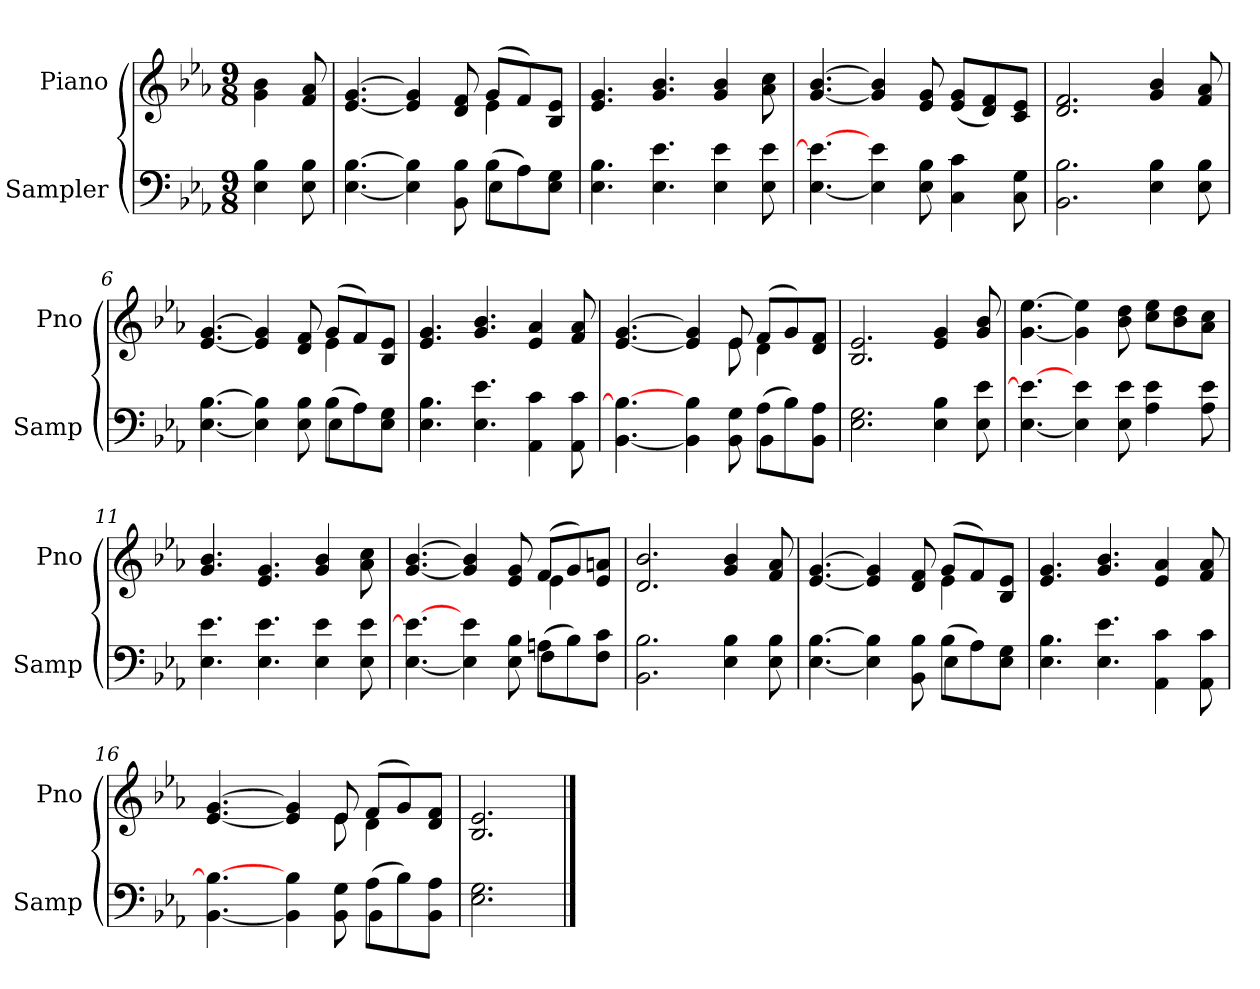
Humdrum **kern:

**kern	**kern
*part2	*part1
*staff2	*staff1
*I"Sampler	*I"Piano
*I'Samp	*I'Pno
*clefF4	*clefG2
*k[b-e-a-]	*k[b-e-a-]
*E-:	*E-:
*M9/8	*M9/8
=1	=1
4E- 4B-	4g\ 4b-\
8E- 8B-	8f 8a-
=2	=2
*^	*^
[4.E- [4.B-	2.ryy	[4.e- [4.g	2.ryy
4E-] 4B-]	.	4e-] 4g]	.
8BB- 8B-	.	8d 8f	.
(8B-\L	4E-	(8g/L	4e-
8A-\)	.	8f/)	.
8E-\ 8G\J	8ryy	8B-/ 8e-/J	8ryy
*v	*v	*	*
*	*v	*v
=3	=3
4.E- 4.B-	4.e- 4.g
4.E- 4.e-	4.g 4.b-
4E- 4e-	4g 4b-
8E- 8e-	8a- 8cc
=4	=4
[4.E- 4.e-_	[4.g [4.b-
4E-] 4e-	4g] 4b-]
8E- 8B-	8e- 8g
4C 4c	(8e-/ 8g/L
.	8d/ 8f/)
8C 8G	8c/ 8e-/J
=5	=5
2.BB- 2.B-	2.d 2.f
4E- 4B-	4g 4b-
8E- 8B-	8f 8a-
=6	=6
*^	*^
[4.E- [4.B-	2.ryy	[4.e- [4.g	2.ryy
4E-] 4B-]	.	4e-] 4g]	.
8E- 8B-	.	8d 8f	.
(8B-\L	4E-	(8g/L	4e-
8A-\)	.	8f/)	.
8E-\ 8G\J	8ryy	8B-/ 8e-/J	8ryy
*v	*v	*	*
*	*v	*v
=7	=7
4.E- 4.B-	4.e- 4.g
4.E- 4.e-	4.g 4.b-
4AA- 4c	4e- 4a-
8AA- 8c	8f 8a-
=8	=8
*^	*^
[4.BB- 4.B-_	2.ryy	[4.e- [4.g	8ryy
*	*	*v	*v
4BB-] 4B-	.	4e-] 4g]
*	*	*^
8BB- 8G	.	8e-/	8e-
(8A-\L	4BB-	(8f/L	4d
8B-\)	.	8g/)	.
8BB-\ 8A-\J	8ryy	8d/ 8f/J	8ryy
*v	*v	*	*
*	*v	*v
=9	=9
2.E- 2.G	2.B- 2.e-
4E- 4B-	4e- 4g
8E- 8e-	8g 8b-
=10	=10
[4.E- 4.e-_	[4.g [4.ee-
4E-] 4e-	4g] 4ee-]
8E- 8e-	8b- 8dd
4A- 4e-	8cc\ 8ee-\L
.	8b-\ 8dd\
8A- 8e-	8a-\ 8cc\J
=11	=11
4.E- 4.e-	4.g 4.b-
4.E- 4.e-	4.e- 4.g
4E- 4e-	4g 4b-
8E- 8e-	8a- 8cc
=12	=12
*^	*^
[4.E- 4.e-_	2.ryy	[4.g [4.b-	2.ryy
4E-] 4e-	.	4g] 4b-]	.
8E- 8B-	.	8e- 8g	.
(8An\L	4F	(8f/L	4e-
8B-\)	.	8g/)	.
8F\ 8c\J	8ryy	8e-/ 8an/J	8ryy
*v	*v	*	*
*	*v	*v
=13	=13
2.BB- 2.B-	2.d 2.b-
4E- 4B-	4g 4b-
8E- 8B-	8f 8a-
=14	=14
*^	*^
[4.E- [4.B-	2.ryy	[4.e- [4.g	2.ryy
4E-] 4B-]	.	4e-] 4g]	.
8BB- 8B-	.	8d 8f	.
(8B-\L	4E-	(8g/L	4e-
8A-\)	.	8f/)	.
8E-\ 8G\J	8ryy	8B-/ 8e-/J	8ryy
*v	*v	*	*
*	*v	*v
=15	=15
4.E- 4.B-	4.e- 4.g
4.E- 4.e-	4.g 4.b-
4AA- 4c	4e- 4a-
8AA- 8c	8f 8a-
=16	=16
*^	*^
[4.BB- 4.B-_	2.ryy	[4.e- [4.g	8ryy
*	*	*v	*v
4BB-] 4B-	.	4e-] 4g]
*	*	*^
8BB- 8G	.	8e-/	8e-
(8A-\L	4BB-	(8f/L	4d
8B-\)	.	8g/)	.
8BB-\ 8A-\J	8ryy	8d/ 8f/J	8ryy
*v	*v	*	*
*	*v	*v
=17	=17
2.E- 2.G	2.B- 2.e-
==	==
*-	*-
